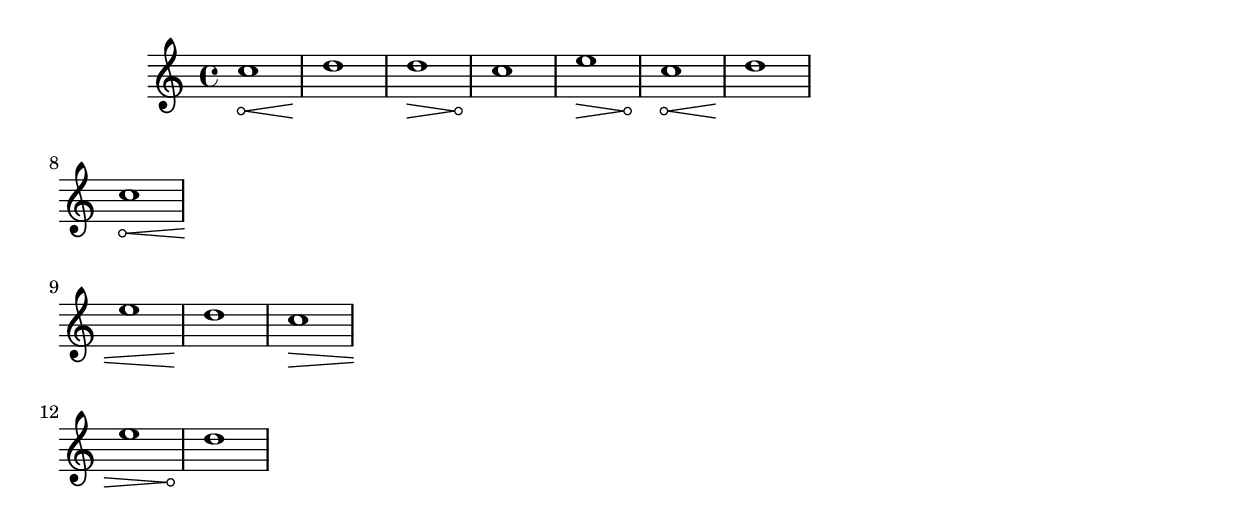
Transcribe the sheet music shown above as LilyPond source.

\version "2.11.51"

\header {

  texidoc = "Hairpins can have circled tips. A decrescendo del niente
followed by a crescendo al niente should only print one circle."

}

\layout { ragged-right = ##t } 

\relative c'' {
	\override Hairpin #'circled-tip = ##t
	c1\< d\! d\> c\! e\> c\< d\! \break
	c\< \break
	e d\! c\> \break
	e d\!
}

